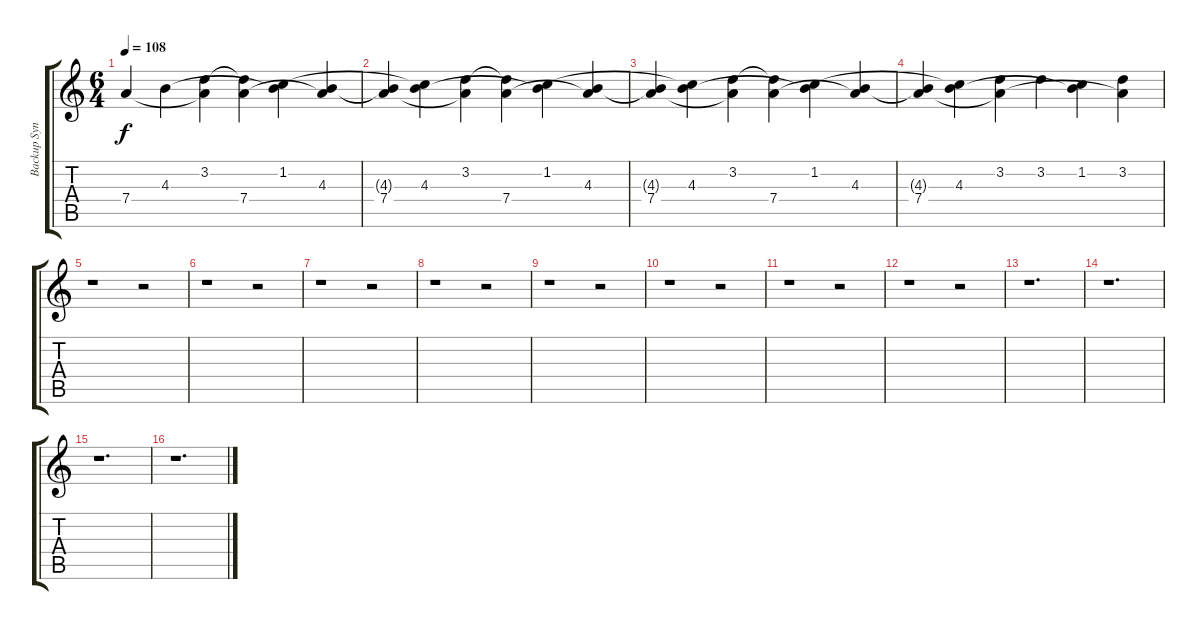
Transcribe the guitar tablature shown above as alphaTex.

\track ("Backup Synth" "Backup Syn") {instrument acousticguitarsteel}
\staff {score tabs}
\tuning (E4 B3 G3 D3 A2 E2) {hide}
\ts (6 4)
\tempo 108
\clef g2
\ks c
7.4.4{dy f} 4.3.4 (3.2 7.4{t}).4 (3.2{t} 7.4).4 (1.2 4.3{t}).4 (4.3 7.4{t}).4 |
(4.3{t} 7.4).4 (1.2{t} 4.3).4 (3.2 7.4{t}).4 (3.2{t} 7.4).4 (1.2 4.3{t}).4 (4.3 7.4{t}).4 |
(4.3{t} 7.4).4 (1.2{t} 4.3).4 (3.2 7.4{t}).4 (3.2{t} 7.4).4 (1.2 4.3{t}).4 (4.3 7.4{t}).4 |
(4.3{t} 7.4).4 (1.2{t} 4.3).4 (3.2 7.4{t}).4 3.2.4 (1.2 4.3{t}).4 (3.2 7.4{t}).4 |
r.1 r.2 |
r.1 r.2 |
r.1 r.2 |
r.1 r.2 |
r.1 r.2 |
r.1 r.2 |
r.1 r.2 |
r.1 r.2 |
r.1{d} |
r.1{d} |
r.1{d} |
r.1{d}
